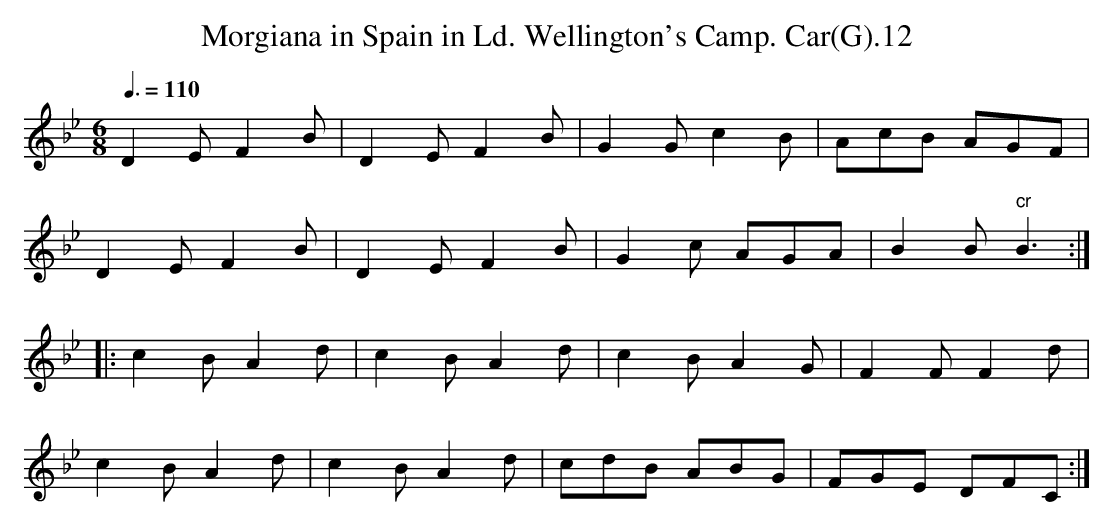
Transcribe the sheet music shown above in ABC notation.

X:1
T:Morgiana in Spain in Ld. Wellington's Camp. Car(G).12
M:6/8
L:1/8
Q:3/8=110
K:Bb
D2E F2B|D2E F2B|G2G c2B|AcB AGF|
D2E F2B|D2E F2B|G2c AGA|B2B "^cr"B3:|
|:c2B A2d|c2B A2d|c2B A2G|F2F F2d|
c2B A2d|c2B A2d|cdB ABG|FGE DFC:|
